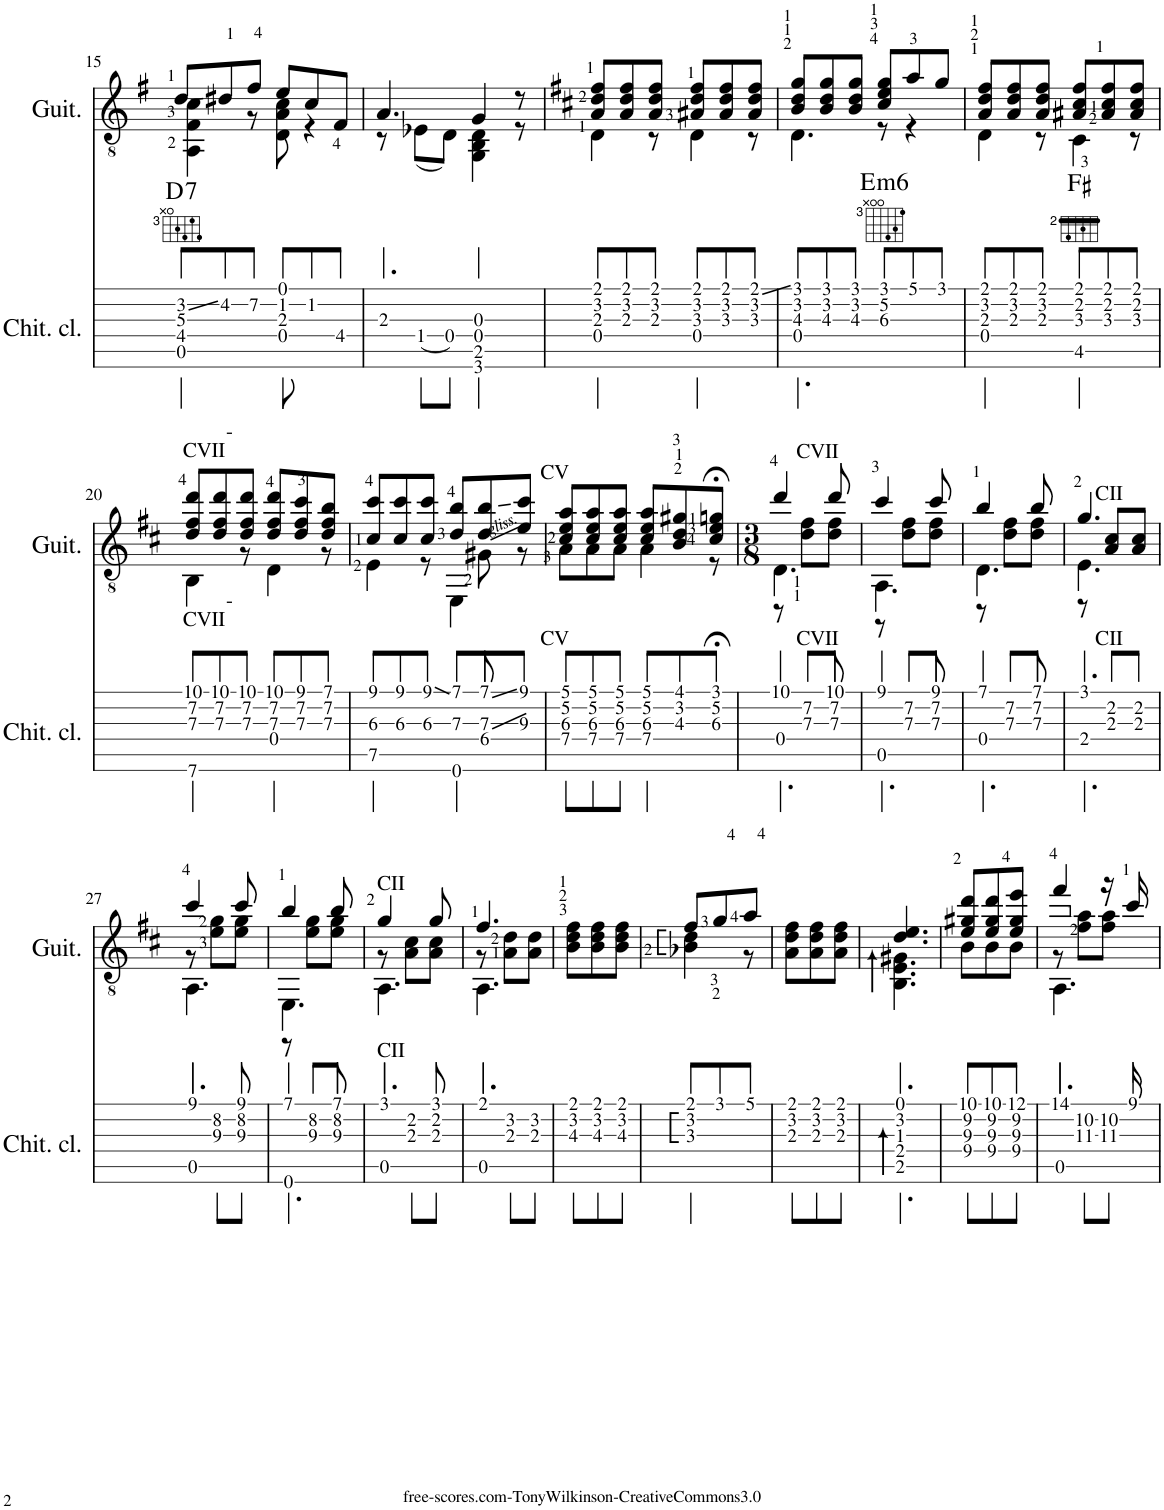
**kern	**harte	**kern
*part2	*part2	*part1
*staff2	*	*staff1
*I"Chitarra classica	*	*I"Guitar
*I'Chit. cl.	*	*I'Guit.
!!LO:PB:g=z
*	*	*clefGv2
*k[f#]	*	*k[f#]
*M6/8	*	*M6/8
=15	=15	=15
*^	*	*^
!	!	!LO:H:kt=7	!	!
8d/L	4AA\ 4F#\ 4c\	D:7	8d/L	4AA\ 4F#\ 4c\
8d#X/	.	.	8d#X/	.
8f#/J	8r	.	8f#/J	8r
8e/L	8D\ 8A\ 8c\	.	8e/L	8D\ 8A\ 8c\
8c/	4r	.	8c/	4r
8F#/J	.	.	8F#/J	.
=16	=16	=16	=16	=16
4.A/	8r	.	4.A/	8r
.	(8E-X\L	.	.	(8E-X\L
.	8D\J)	.	.	8D\J)
4G/	4GG\ 4BB\ 4D\	.	4G/	4GG\ 4BB\ 4D\
8r	8r	.	8r	8r
=17	=17	=17	=17	=17
*k[f#c#]	*	*	*k[f#c#]	*
8A/ 8d/ 8f#/L	4D\	.	8A/ 8d/ 8f#/L	4D\
8A/ 8d/ 8f#/	.	.	8A/ 8d/ 8f#/	.
8A/ 8d/ 8f#/J	8r	.	8A/ 8d/ 8f#/J	8r
8A#X/ 8d/ 8f#/L	4D\	.	8A#X/ 8d/ 8f#/L	4D\
8A#/ 8d/ 8f#/	.	.	8A#/ 8d/ 8f#/	.
8A#/ 8d/ 8f#/J	8r	.	8A#/ 8d/ 8f#/J	8r
=18	=18	=18	=18	=18
8B/ 8d/ 8g/L	4.D\	.	8B/ 8d/ 8g/L	4.D\
8B/ 8d/ 8g/	.	.	8B/ 8d/ 8g/	.
8B/ 8d/ 8g/J	.	.	8B/ 8d/ 8g/J	.
!	!	!LO:H:kt=m6	!	!
8c#/ 8e/ 8g/L	8r	E:min6	8c#/ 8e/ 8g/L	8r
8a/	4r	.	8a/	4r
8g/J	.	.	8g/J	.
=19	=19	=19	=19	=19
8A/ 8d/ 8f#/L	4D\	.	8A/ 8d/ 8f#/L	4D\
8A/ 8d/ 8f#/	.	.	8A/ 8d/ 8f#/	.
8A/ 8d/ 8f#/J	8r	.	8A/ 8d/ 8f#/J	8r
8A#X/ 8c#/ 8f#/L	4C#\	F#:maj	8A#X/ 8c#/ 8f#/L	4C#\
8A#/ 8c#/ 8f#/	.	.	8A#/ 8c#/ 8f#/	.
8A#/ 8c#/ 8f#/J	8r	.	8A#/ 8c#/ 8f#/J	8r
!!LO:LB:g=z	!!
=20	=20	=20	=20	=20
!	!	!	!LO:TX:a:t=CVII	!
!LO:TX:a:t=CVII	!	!	!	!
8d/ 8f#/ 8dd/L	4BB\	.	8d/ 8f#/ 8dd/L	4BB\
!	!	!	!LO:TX:a:t=-	!
!LO:TX:a:t=-	!	!	!	!
8d/ 8f#/ 8dd/	.	.	8d/ 8f#/ 8dd/	.
8d/ 8f#/ 8dd/J	8r	.	8d/ 8f#/ 8dd/J	8r
8d/ 8f#/ 8dd/L	4D\	.	8d/ 8f#/ 8dd/L	4D\
8d/ 8f#/ 8cc#/	.	.	8d/ 8f#/ 8cc#/	.
8d/ 8f#/ 8b/J	8r	.	8d/ 8f#/ 8b/J	8r
=21	=21	=21	=21	=21
*	*^	*	*	*^
8c#/ 8cc#/L	4E\	2ryy	.	8c#/ 8cc#/L	4E\	2ryy
8c#/ 8cc#/	.	.	.	8c#/ 8cc#/	.	.
8c#/ 8cc#/J	8r	.	.	8c#/ 8cc#/J	8r	.
8d/ 8b/L	4EE\	.	.	8d/ 8b/L	4EE\	.
8d/ 8b/	.	8G#X/	.	8d/ 8b/	.	8G#X\
8e/ 8cc#/J	8r	8ryy	.	8e/ 8cc#/J	8r	8ryy
=22	=22	=22	=22	=22	=22	=22
!	!	!	!	!LO:TX:a:t=CV	!	!
!LO:TX:a:t=CV	!	!	!	!	!	!
*	*v	*v	*	*	*	*
*	*	*	*	*v	*v
8c#/ 8e/ 8a/L	8A\L	.	8c#/ 8e/ 8a/L	8A\L
8c#/ 8e/ 8a/	8A\	.	8c#/ 8e/ 8a/	8A\
8c#/ 8e/ 8a/J	8A\J	.	8c#/ 8e/ 8a/J	8A\J
8c#/ 8e/ 8a/L	4A\	.	8c#/ 8e/ 8a/L	4A\
8B/ 8d/ 8g#X/	.	.	8B/ 8d/ 8g#X/	.
8c#/;< 8e/;< 8gn/;<J	8r	.	8c#/;< 8e/;< 8gn/;<J	8r
*v	*v	*	*	*
*	*	*v	*v
=23	=23	=23
*M3/8	*	*M3/8
*^	*	*^
*	*^	*	*	*^
!	!	!	!	!LO:TX:a:t=CVII	!	!
!LO:TX:a:t=CVII	!	!	!	!	!	!
4dd/	4.D\	8r	.	4dd/	4.D\	8r
.	.	8d/ 8f#/L	.	.	.	8d\ 8f#\L
8dd/	.	8d/ 8f#/J	.	8dd/	.	8d\ 8f#\J
=24	=24	=24	=24	=24	=24	=24
4cc#/	4.AA\	8r	.	4cc#/	4.AA\	8r
.	.	8d/ 8f#/L	.	.	.	8d\ 8f#\L
8cc#/	.	8d/ 8f#/J	.	8cc#/	.	8d\ 8f#\J
=25	=25	=25	=25	=25	=25	=25
4b/	4.D\	8r	.	4b/	4.D\	8r
.	.	8d/ 8f#/L	.	.	.	8d\ 8f#\L
8b/	.	8d/ 8f#/J	.	8b/	.	8d\ 8f#\J
=26	=26	=26	=26	=26	=26	=26
!	!	!	!	!LO:TX:a:t=CII	!	!
!LO:TX:a:t=CII	!	!	!	!	!	!
4.g/	4.E\	8r	.	4.g/	4.E\	8r
.	.	8A/ 8c#/L	.	.	.	8A/ 8c#/L
.	.	8A/ 8c#/J	.	.	.	8A/ 8c#/J
!!LO:LB:g=z	!!	!!
=27	=27	=27	=27	=27	=27	=27
4cc#/	8r	4.AA/	.	4cc#/	8r	4.AA\
.	8e\ 8g\L	.	.	.	8e\ 8g\L	.
8cc#/	8e\ 8g\J	.	.	8cc#/	8e\ 8g\J	.
=28	=28	=28	=28	=28	=28	=28
4b/	4.EE\	8r	.	4b/	4.EE\	8r
.	.	8e/ 8g/L	.	.	.	8e\ 8g\L
8b/	.	8e/ 8g/J	.	8b/	.	8e\ 8g\J
=29	=29	=29	=29	=29	=29	=29
!	!	!	!	!LO:TX:a:t=CII	!	!
!LO:TX:a:t=CII	!	!	!	!	!	!
4g/	8r	4.AA/	.	4g/	8r	4.AA\
.	8A\ 8c#\L	.	.	.	8A\ 8c#\L	.
8g/	8A\ 8c#\J	.	.	8g/	8A\ 8c#\J	.
=30	=30	=30	=30	=30	=30	=30
4.f#/	8r	4.AA/	.	4.f#/	8r	4.AA\
.	8A\ 8d\L	.	.	.	8A\ 8d\L	.
.	8A\ 8d\J	.	.	.	8A\ 8d\J	.
*v	*v	*v	*	*	*	*
*	*	*v	*v	*v
=31	=31	=31
8B\ 8d\ 8f#\L	.	8B\ 8d\ 8f#\L
8B\ 8d\ 8f#\	.	8B\ 8d\ 8f#\
8B\ 8d\ 8f#\J	.	8B\ 8d\ 8f#\J
=32	=32	=32
*^	*	*^
8f#/L	4B-X\ 4d\	.	8f#/L	4B-X\ 4d\
8g/	.	.	8g/	.
8a/J	8r	.	8a/J	8r
*v	*v	*	*	*
*	*	*v	*v
=33	=33	=33
8A\ 8d\ 8f#\L	.	8A\ 8d\ 8f#\L
8A\ 8d\ 8f#\	.	8A\ 8d\ 8f#\
8A\ 8d\ 8f#\J	.	8A\ 8d\ 8f#\J
=34	=34	=34
*^	*	*^
4.d/ 4.e/	4.BB\ 4.E\ 4.G#X\	.	4.d/ 4.e/	4.BB\ 4.E\ 4.G#X\
=35	=35	=35	=35	=35
8e/ 8g#X/ 8dd/L	8B\L	.	8e/ 8g#X/ 8dd/L	8B\L
8e/ 8g#/ 8dd/	8B\	.	8e/ 8g#/ 8dd/	8B\
8e/ 8g#/ 8ee/J	8B\J	.	8e/ 8g#/ 8ee/J	8B\J
=36	=36	=36	=36	=36
*	*^	*	*	*^
4ff#/	8r	4.AA/	.	4ff#/	8r	4.AA\
.	8f#\ 8a\L	.	.	.	8f#\ 8a\L	.
16r	8f#\ 8a\J	.	.	16r	8f#\ 8a\J	.
16cc#/	.	.	.	16cc#/	.	.
*v	*v	*v	*	*	*	*
*	*	*v	*v	*v
=	=	=
*-	*-	*-
